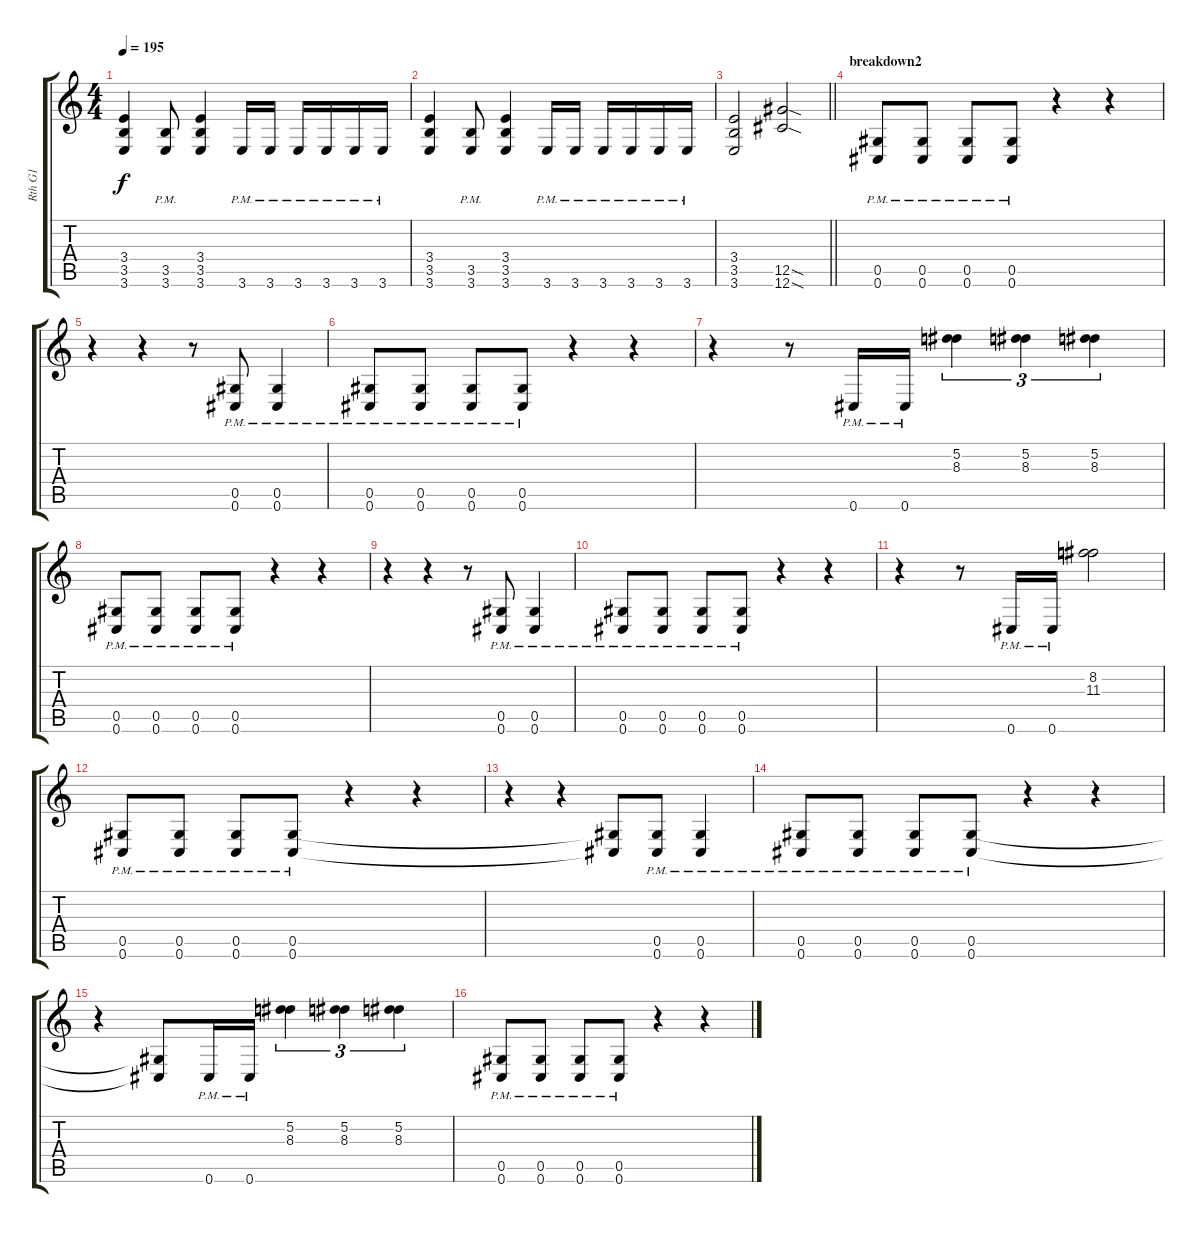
\track ("Rth G1" "Rth G1") {instrument overdrivenguitar}
\staff {score tabs}
\tuning (Eb4 Bb3 Gb3 Db3 Ab2 Db2) {hide}
\ts (4 4)
\tempo 195
\clef g2
\ks c
(3.4 3.5 3.6).4{dy f} (3.5{pm} 3.6).8 (3.4 3.5 3.6).4 3.6{pm}.16 3.6{pm}.16 3.6{pm}.16 3.6{pm}.16 3.6{pm}.16 3.6{pm}.16 |
(3.4 3.5 3.6).4 (3.5{pm} 3.6).8 (3.4 3.5 3.6).4 3.6{pm}.16 3.6{pm}.16 3.6{pm}.16 3.6{pm}.16 3.6{pm}.16 3.6{pm}.16 |
\barLineRight lightlight
(3.4 3.5 3.6).2 (12.5{sod} 12.6{sod}).2 |
\section ("" "breakdown2")
(0.5{pm} 0.6{pm}).8 (0.5{pm} 0.6{pm}).8 (0.5{pm} 0.6{pm}).8 (0.5{pm} 0.6{pm}).8 r.4 r.4 |
r.4 r.4 r.8 (0.5{pm} 0.6{pm}).8 (0.5{pm} 0.6{pm}).4 |
(0.5{pm} 0.6{pm}).8 (0.5{pm} 0.6{pm}).8 (0.5{pm} 0.6{pm}).8 (0.5{pm} 0.6{pm}).8 r.4 r.4 |
r.4 r.8 0.6{pm}.16 0.6{pm}.16 (5.2 8.3).4{tu (3 2)} (5.2 8.3).4{tu (3 2)} (5.2 8.3).4{tu (3 2)} |
(0.5{pm} 0.6{pm}).8 (0.5{pm} 0.6{pm}).8 (0.5{pm} 0.6{pm}).8 (0.5{pm} 0.6{pm}).8 r.4 r.4 |
r.4 r.4 r.8 (0.5{pm} 0.6{pm}).8 (0.5{pm} 0.6{pm}).4 |
(0.5{pm} 0.6{pm}).8 (0.5{pm} 0.6{pm}).8 (0.5{pm} 0.6{pm}).8 (0.5{pm} 0.6{pm}).8 r.4 r.4 |
r.4 r.8 0.6{pm}.16 0.6{pm}.16 (8.2 11.3).2 |
(0.5{pm} 0.6{pm}).8 (0.5{pm} 0.6{pm}).8 (0.5{pm} 0.6{pm}).8 (0.5{pm} 0.6{pm}).8 r.4 r.4 |
r.4 r.4 (0.5{t} 0.6{t}).8 (0.5{pm} 0.6{pm}).8 (0.5{pm} 0.6{pm}).4 |
(0.5{pm} 0.6{pm}).8 (0.5{pm} 0.6{pm}).8 (0.5{pm} 0.6{pm}).8 (0.5{pm} 0.6{pm}).8 r.4 r.4 |
r.4 (0.5{t} 0.6{t}).8 0.6{pm}.16 0.6{pm}.16 (5.2 8.3).4{tu (3 2)} (5.2 8.3).4{tu (3 2)} (5.2 8.3).4{tu (3 2)} |
(0.5{pm} 0.6{pm}).8 (0.5{pm} 0.6{pm}).8 (0.5{pm} 0.6{pm}).8 (0.5{pm} 0.6{pm}).8 r.4 r.4
